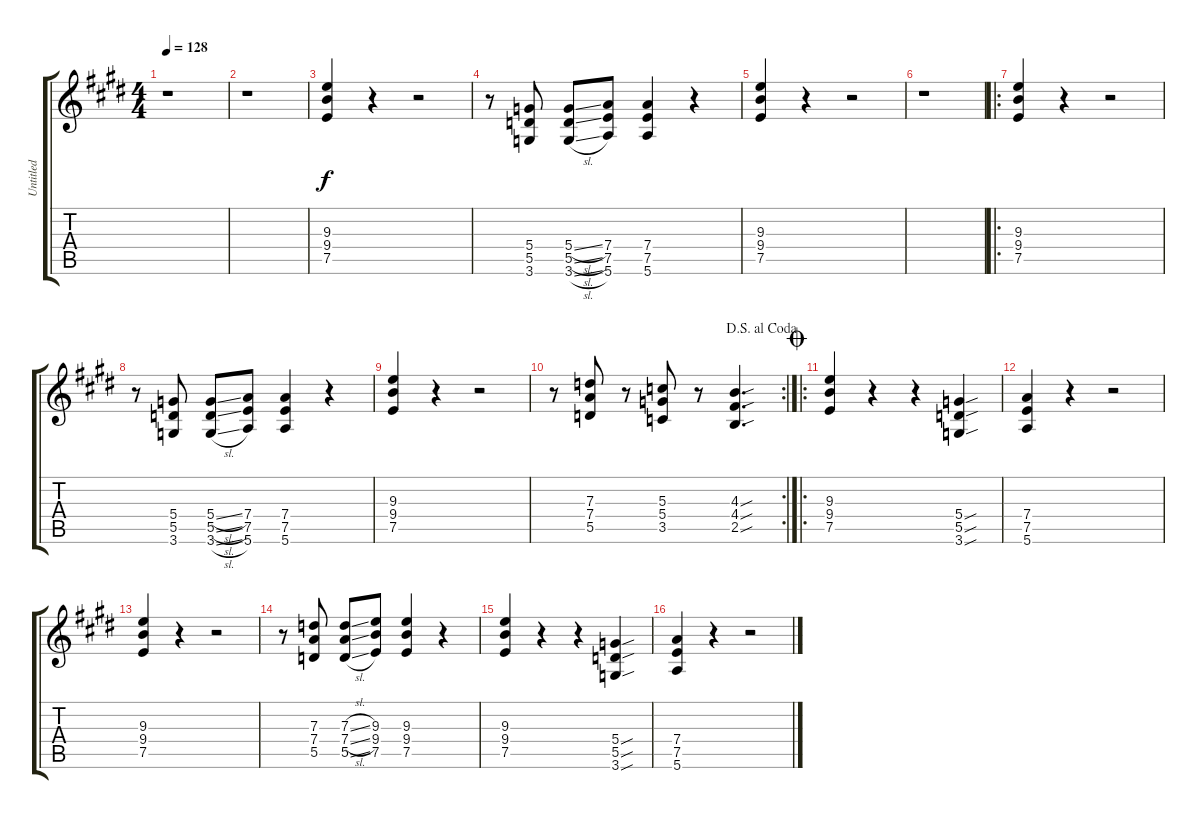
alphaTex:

\track ("Untitled" "Untitled") {instrument distortionguitar}
\staff {score tabs}
\tuning (E4 B3 G3 D3 A2 E2) {hide}
\ts (4 4)
\tempo 128
\clef g2
\ks c#minor
r.1{dy f} |
r.1 |
\ks e
(9.3 9.4 7.5).4 r.4 r.2 |
\ks c#minor
r.8 (5.4 5.5 3.6).8 (5.4{sl} 5.5{sl} 3.6{sl}).8 (7.4 7.5 5.6).8 (7.4 7.5 5.6).4 r.4 |
(9.3 9.4 7.5).4 r.4 r.2 |
r.1 |
\ro
\ks e
(9.3 9.4 7.5).4 r.4 r.2 |
\ks c#minor
r.8 (5.4 5.5 3.6).8 (5.4{sl} 5.5{sl} 3.6{sl}).8 (7.4 7.5 5.6).8 (7.4 7.5 5.6).4 r.4 |
(9.3 9.4 7.5).4 r.4 r.2 |
\rc 2
\jump dalsegnoalcoda
r.8 (7.3 7.4 5.5).8 r.8 (5.3 5.4 3.5).8 r.8 (4.3{sou} 4.4{sou} 2.5{sou}).4{d} |
\ro
\jump coda
\ks e
(9.3 9.4 7.5).4 r.4 r.4 (5.4{sou} 5.5{sou} 3.6{sou}).4 |
\ks c#minor
(7.4 7.5 5.6).4 r.4 r.2 |
(9.3 9.4 7.5).4 r.4 r.2 |
r.8 (7.3 7.4 5.5).8 (7.3{sl} 7.4{sl} 5.5{sl}).8 (9.3 9.4 7.5).8 (9.3 9.4 7.5).4 r.4 |
\ks e
(9.3 9.4 7.5).4 r.4 r.4 (5.4{sou} 5.5{sou} 3.6{sou}).4 |
\ks c#minor
(7.4 7.5 5.6).4 r.4 r.2
